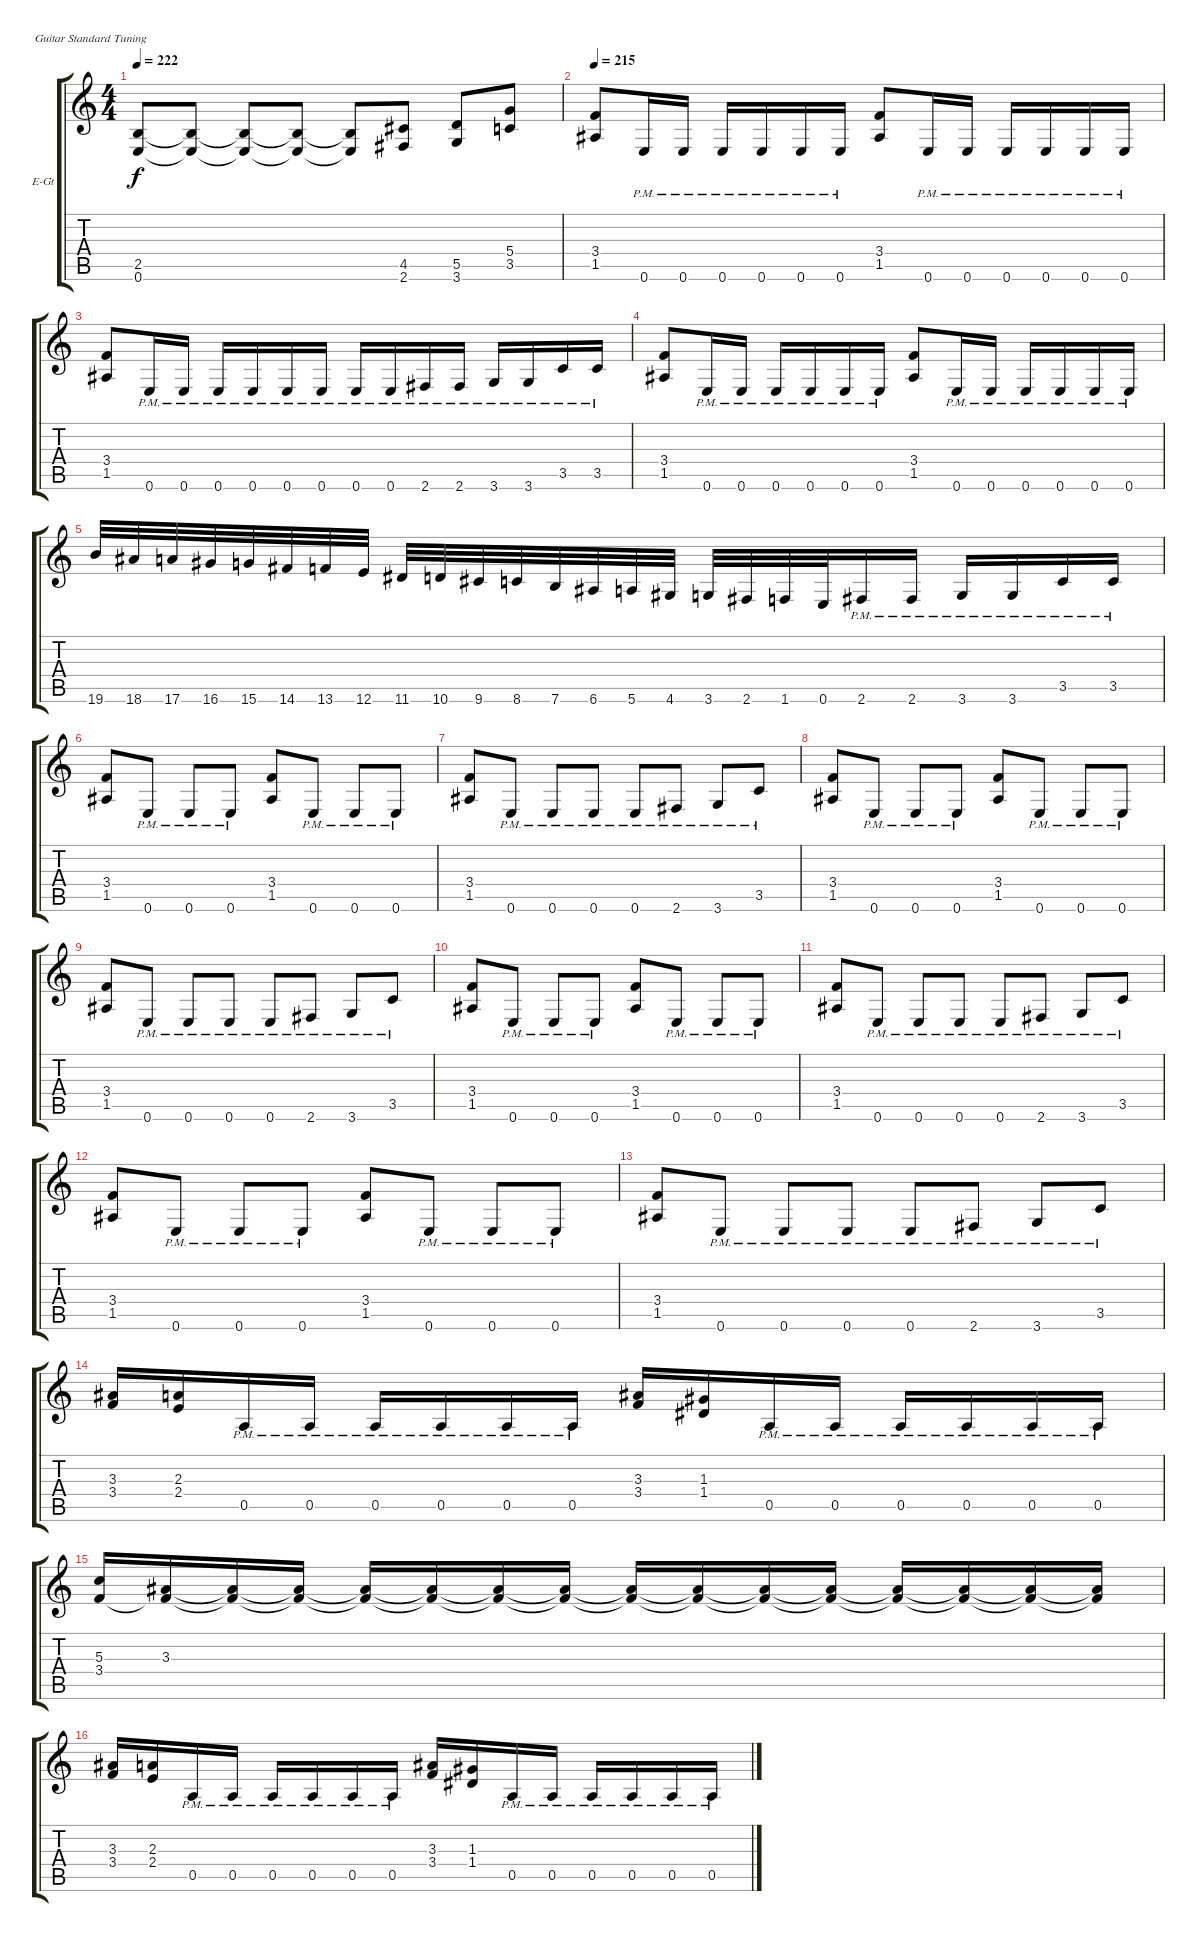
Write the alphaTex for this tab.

\bracketExtendMode groupsimilarinstruments
\firstSystemTrackNameOrientation horizontal
\otherSystemsTrackNameOrientation horizontal
\track ("Guitar 1" "E-Gt") {instrument distortionguitar}
\staff {score tabs}
\tuning (E4 B3 G3 D3 A2 E2)
\ts (4 4)
\tempo 222
\clef g2
\ks c
(0.6{t} 2.5{t}).8{dy f} (2.5{t} 0.6{t}).8 (2.5{t} 0.6{t}).8 (2.5{t} 0.6{t}).8 (2.5{t} 0.6{t}).8 (2.6 4.5).8 (3.6 5.5).8 (3.5 5.4).8 |
\tempo 215
(1.5 3.4).8 0.6{pm}.16 0.6{pm}.16 0.6{pm}.16 0.6{pm}.16 0.6{pm}.16 0.6{pm}.16 (1.5 3.4).8 0.6{pm}.16 0.6{pm}.16 0.6{pm}.16 0.6{pm}.16 0.6{pm}.16 0.6{pm}.16 |
(1.5 3.4).8 0.6{pm}.16 0.6{pm}.16 0.6{pm}.16 0.6{pm}.16 0.6{pm}.16 0.6{pm}.16 0.6{pm}.16 0.6{pm}.16 2.6{pm}.16 2.6{pm}.16 3.6{pm}.16 3.6{pm}.16 3.5{pm}.16 3.5{pm}.16 |
(1.5 3.4).8 0.6{pm}.16 0.6{pm}.16 0.6{pm}.16 0.6{pm}.16 0.6{pm}.16 0.6{pm}.16 (1.5 3.4).8 0.6{pm}.16 0.6{pm}.16 0.6{pm}.16 0.6{pm}.16 0.6{pm}.16 0.6{pm}.16 |
19.6.32 18.6.32 17.6.32 16.6.32 15.6.32 14.6.32 13.6.32 12.6.32 11.6.32 10.6.32 9.6.32 8.6.32 7.6.32 6.6.32 5.6.32 4.6.32 3.6.32 2.6.32 1.6.32 0.6.32 2.6{pm}.16 2.6{pm}.16 3.6{pm}.16 3.6{pm}.16 3.5{pm}.16 3.5{pm}.16 |
(1.5 3.4).8 0.6{pm}.8 0.6{pm}.8 0.6{pm}.8 (1.5 3.4).8 0.6{pm}.8 0.6{pm}.8 0.6{pm}.8 |
(1.5 3.4).8 0.6{pm}.8 0.6{pm}.8 0.6{pm}.8 0.6{pm}.8 2.6{pm}.8 3.6{pm}.8 3.5{pm}.8 |
(1.5 3.4).8 0.6{pm}.8 0.6{pm}.8 0.6{pm}.8 (1.5 3.4).8 0.6{pm}.8 0.6{pm}.8 0.6{pm}.8 |
(1.5 3.4).8 0.6{pm}.8 0.6{pm}.8 0.6{pm}.8 0.6{pm}.8 2.6{pm}.8 3.6{pm}.8 3.5{pm}.8 |
(1.5 3.4).8 0.6{pm}.8 0.6{pm}.8 0.6{pm}.8 (1.5 3.4).8 0.6{pm}.8 0.6{pm}.8 0.6{pm}.8 |
(1.5 3.4).8 0.6{pm}.8 0.6{pm}.8 0.6{pm}.8 0.6{pm}.8 2.6{pm}.8 3.6{pm}.8 3.5{pm}.8 |
(1.5 3.4).8 0.6{pm}.8 0.6{pm}.8 0.6{pm}.8 (1.5 3.4).8 0.6{pm}.8 0.6{pm}.8 0.6{pm}.8 |
(1.5 3.4).8 0.6{pm}.8 0.6{pm}.8 0.6{pm}.8 0.6{pm}.8 2.6{pm}.8 3.6{pm}.8 3.5{pm}.8 |
(3.3 3.4).16 (2.3 2.4).16 0.5{pm}.16 0.5{pm}.16 0.5{pm}.16 0.5{pm}.16 0.5{pm}.16 0.5{pm}.16 (3.3 3.4).16 (1.3 1.4).16 0.5{pm}.16 0.5{pm}.16 0.5{pm}.16 0.5{pm}.16 0.5{pm}.16 0.5{pm}.16 |
(3.4 5.3).16 (3.3 3.4{t}).16 (3.3{t} 3.4{t}).16 (3.3{t} 3.4{t}).16 (3.3{t} 3.4{t}).16 (3.3{t} 3.4{t}).16 (3.3{t} 3.4{t}).16 (3.3{t} 3.4{t}).16 (3.3{t} 3.4{t}).16 (3.3{t} 3.4{t}).16 (3.3{t} 3.4{t}).16 (3.3{t} 3.4{t}).16 (3.3{t} 3.4{t}).16 (3.3{t} 3.4{t}).16 (3.3{t} 3.4{t}).16 (3.3{t} 3.4{t}).16 |
(3.3 3.4).16 (2.3 2.4).16 0.5{pm}.16 0.5{pm}.16 0.5{pm}.16 0.5{pm}.16 0.5{pm}.16 0.5{pm}.16 (3.3 3.4).16 (1.3 1.4).16 0.5{pm}.16 0.5{pm}.16 0.5{pm}.16 0.5{pm}.16 0.5{pm}.16 0.5{pm}.16
